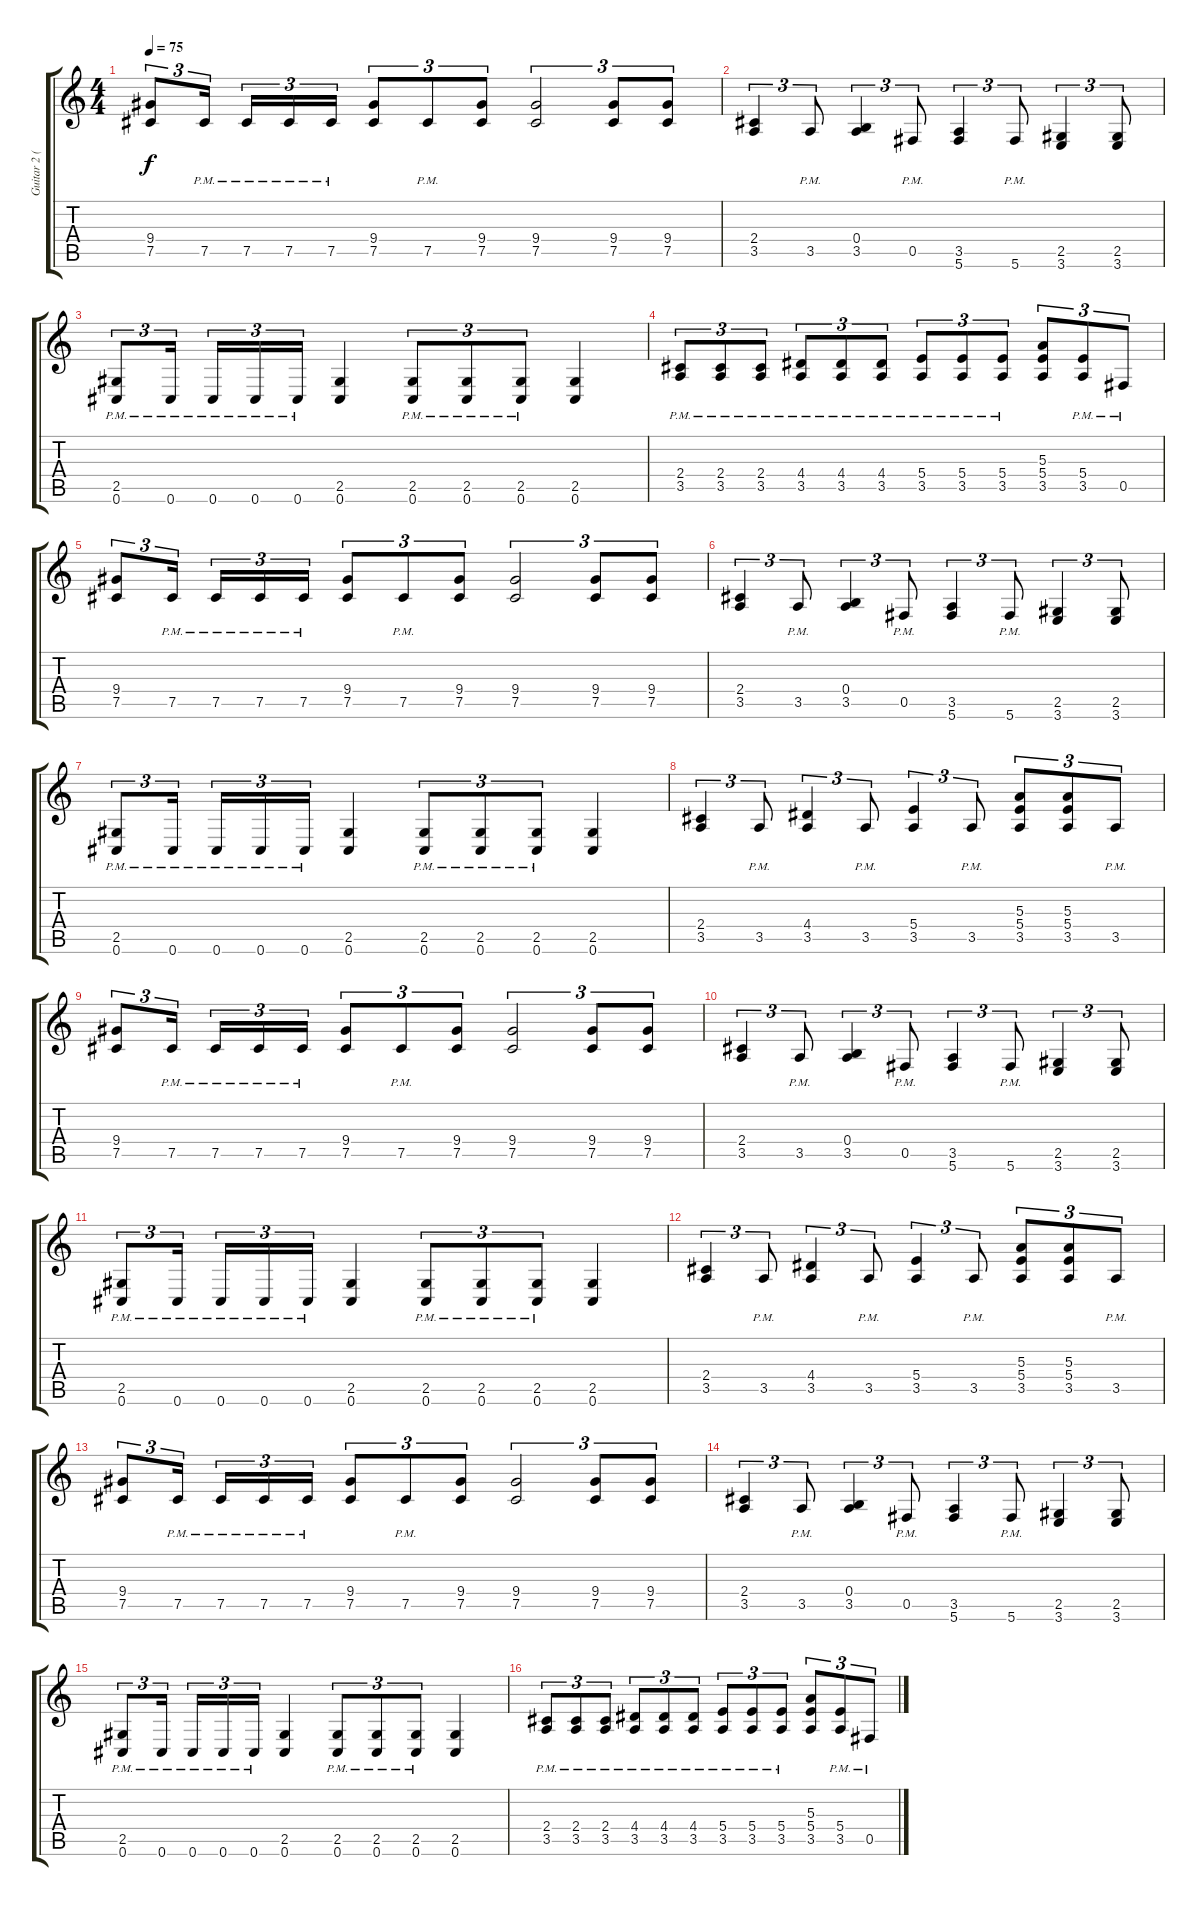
\track ("Guitar 2 (Distortion)" "Guitar 2 (") {instrument distortionguitar}
\staff {score tabs}
\tuning (Db4 Ab3 E3 B2 Gb2 Db2) {hide}
\ts (4 4)
\tempo 75
\clef g2
\ks c
(9.4 7.5).8{tu (3 2) dy f} 7.5{pm}.16{tu (3 2)} 7.5{pm}.16{tu (3 2)} 7.5{pm}.16{tu (3 2)} 7.5{pm}.16{tu (3 2)} (9.4 7.5).8{tu (3 2)} 7.5{pm}.8{tu (3 2)} (9.4 7.5).8{tu (3 2)} (9.4 7.5).2{tu (3 2)} (9.4 7.5).8{tu (3 2)} (9.4 7.5).8{tu (3 2)} |
(2.4 3.5).4{tu (3 2)} 3.5{pm}.8{tu (3 2)} (0.4 3.5).4{tu (3 2)} 0.5{pm}.8{tu (3 2)} (3.5 5.6).4{tu (3 2)} 5.6{pm}.8{tu (3 2)} (2.5 3.6).4{tu (3 2)} (2.5 3.6).8{tu (3 2)} |
(2.5{pm} 0.6{pm}).8{tu (3 2)} 0.6{pm}.16{tu (3 2)} 0.6{pm}.16{tu (3 2)} 0.6{pm}.16{tu (3 2)} 0.6{pm}.16{tu (3 2)} (2.5 0.6).4 (2.5{pm} 0.6{pm}).8{tu (3 2)} (2.5{pm} 0.6{pm}).8{tu (3 2)} (2.5{pm} 0.6{pm}).8{tu (3 2)} (2.5 0.6).4 |
(2.4{pm} 3.5{pm}).8{tu (3 2)} (2.4{pm} 3.5{pm}).8{tu (3 2)} (2.4{pm} 3.5{pm}).8{tu (3 2)} (4.4{pm} 3.5{pm}).8{tu (3 2)} (4.4{pm} 3.5{pm}).8{tu (3 2)} (4.4{pm} 3.5{pm}).8{tu (3 2)} (5.4{pm} 3.5{pm}).8{tu (3 2)} (5.4{pm} 3.5{pm}).8{tu (3 2)} (5.4{pm} 3.5{pm}).8{tu (3 2)} (5.3 5.4 3.5).8{tu (3 2)} (5.4{pm} 3.5{pm}).8{tu (3 2)} 0.5{pm}.8{tu (3 2)} |
(9.4 7.5).8{tu (3 2)} 7.5{pm}.16{tu (3 2)} 7.5{pm}.16{tu (3 2)} 7.5{pm}.16{tu (3 2)} 7.5{pm}.16{tu (3 2)} (9.4 7.5).8{tu (3 2)} 7.5{pm}.8{tu (3 2)} (9.4 7.5).8{tu (3 2)} (9.4 7.5).2{tu (3 2)} (9.4 7.5).8{tu (3 2)} (9.4 7.5).8{tu (3 2)} |
(2.4 3.5).4{tu (3 2)} 3.5{pm}.8{tu (3 2)} (0.4 3.5).4{tu (3 2)} 0.5{pm}.8{tu (3 2)} (3.5 5.6).4{tu (3 2)} 5.6{pm}.8{tu (3 2)} (2.5 3.6).4{tu (3 2)} (2.5 3.6).8{tu (3 2)} |
(2.5{pm} 0.6{pm}).8{tu (3 2)} 0.6{pm}.16{tu (3 2)} 0.6{pm}.16{tu (3 2)} 0.6{pm}.16{tu (3 2)} 0.6{pm}.16{tu (3 2)} (2.5 0.6).4 (2.5{pm} 0.6{pm}).8{tu (3 2)} (2.5{pm} 0.6{pm}).8{tu (3 2)} (2.5{pm} 0.6{pm}).8{tu (3 2)} (2.5 0.6).4 |
(2.4 3.5).4{tu (3 2)} 3.5{pm}.8{tu (3 2)} (4.4 3.5).4{tu (3 2)} 3.5{pm}.8{tu (3 2)} (5.4 3.5).4{tu (3 2)} 3.5{pm}.8{tu (3 2)} (5.3 5.4 3.5).8{tu (3 2)} (5.3 5.4 3.5).8{tu (3 2)} 3.5{pm}.8{tu (3 2)} |
(9.4 7.5).8{tu (3 2)} 7.5{pm}.16{tu (3 2)} 7.5{pm}.16{tu (3 2)} 7.5{pm}.16{tu (3 2)} 7.5{pm}.16{tu (3 2)} (9.4 7.5).8{tu (3 2)} 7.5{pm}.8{tu (3 2)} (9.4 7.5).8{tu (3 2)} (9.4 7.5).2{tu (3 2)} (9.4 7.5).8{tu (3 2)} (9.4 7.5).8{tu (3 2)} |
(2.4 3.5).4{tu (3 2)} 3.5{pm}.8{tu (3 2)} (0.4 3.5).4{tu (3 2)} 0.5{pm}.8{tu (3 2)} (3.5 5.6).4{tu (3 2)} 5.6{pm}.8{tu (3 2)} (2.5 3.6).4{tu (3 2)} (2.5 3.6).8{tu (3 2)} |
(2.5{pm} 0.6{pm}).8{tu (3 2)} 0.6{pm}.16{tu (3 2)} 0.6{pm}.16{tu (3 2)} 0.6{pm}.16{tu (3 2)} 0.6{pm}.16{tu (3 2)} (2.5 0.6).4 (2.5{pm} 0.6{pm}).8{tu (3 2)} (2.5{pm} 0.6{pm}).8{tu (3 2)} (2.5{pm} 0.6{pm}).8{tu (3 2)} (2.5 0.6).4 |
(2.4 3.5).4{tu (3 2)} 3.5{pm}.8{tu (3 2)} (4.4 3.5).4{tu (3 2)} 3.5{pm}.8{tu (3 2)} (5.4 3.5).4{tu (3 2)} 3.5{pm}.8{tu (3 2)} (5.3 5.4 3.5).8{tu (3 2)} (5.3 5.4 3.5).8{tu (3 2)} 3.5{pm}.8{tu (3 2)} |
(9.4 7.5).8{tu (3 2)} 7.5{pm}.16{tu (3 2)} 7.5{pm}.16{tu (3 2)} 7.5{pm}.16{tu (3 2)} 7.5{pm}.16{tu (3 2)} (9.4 7.5).8{tu (3 2)} 7.5{pm}.8{tu (3 2)} (9.4 7.5).8{tu (3 2)} (9.4 7.5).2{tu (3 2)} (9.4 7.5).8{tu (3 2)} (9.4 7.5).8{tu (3 2)} |
(2.4 3.5).4{tu (3 2)} 3.5{pm}.8{tu (3 2)} (0.4 3.5).4{tu (3 2)} 0.5{pm}.8{tu (3 2)} (3.5 5.6).4{tu (3 2)} 5.6{pm}.8{tu (3 2)} (2.5 3.6).4{tu (3 2)} (2.5 3.6).8{tu (3 2)} |
(2.5{pm} 0.6{pm}).8{tu (3 2)} 0.6{pm}.16{tu (3 2)} 0.6{pm}.16{tu (3 2)} 0.6{pm}.16{tu (3 2)} 0.6{pm}.16{tu (3 2)} (2.5 0.6).4 (2.5{pm} 0.6{pm}).8{tu (3 2)} (2.5{pm} 0.6{pm}).8{tu (3 2)} (2.5{pm} 0.6{pm}).8{tu (3 2)} (2.5 0.6).4 |
(2.4{pm} 3.5{pm}).8{tu (3 2)} (2.4{pm} 3.5{pm}).8{tu (3 2)} (2.4{pm} 3.5{pm}).8{tu (3 2)} (4.4{pm} 3.5{pm}).8{tu (3 2)} (4.4{pm} 3.5{pm}).8{tu (3 2)} (4.4{pm} 3.5{pm}).8{tu (3 2)} (5.4{pm} 3.5{pm}).8{tu (3 2)} (5.4{pm} 3.5{pm}).8{tu (3 2)} (5.4{pm} 3.5{pm}).8{tu (3 2)} (5.3 5.4 3.5).8{tu (3 2)} (5.4{pm} 3.5{pm}).8{tu (3 2)} 0.5{pm}.8{tu (3 2)}
